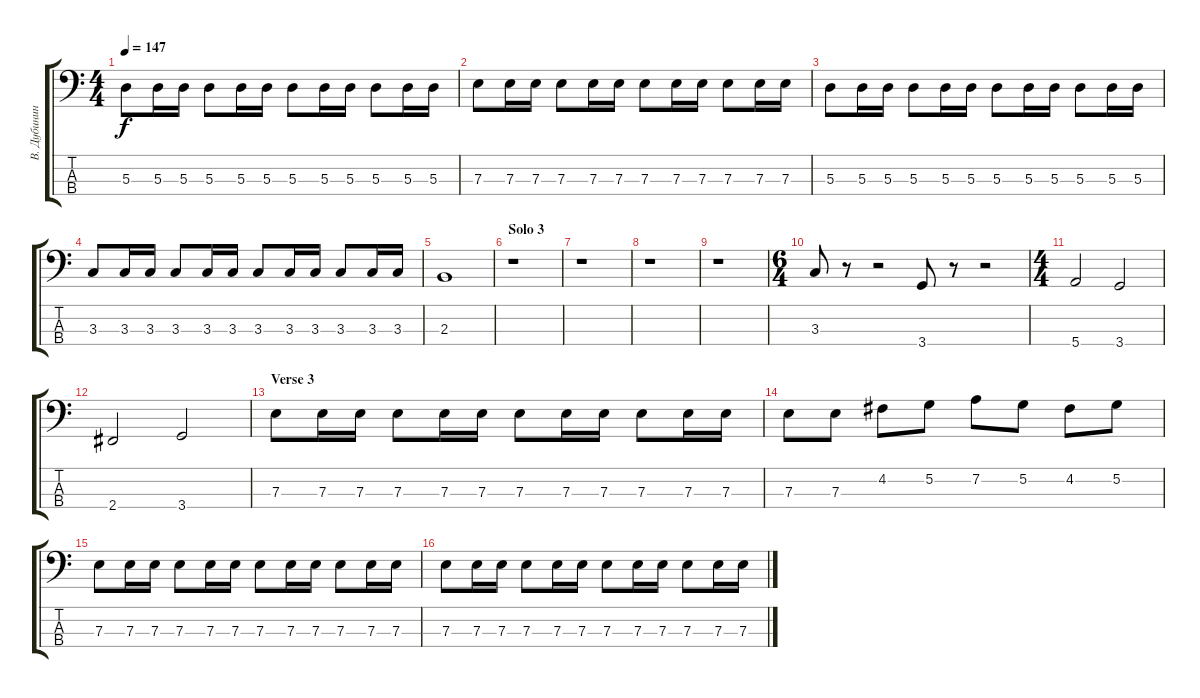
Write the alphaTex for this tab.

\track ("В. Дубинин" "В. Дубинин") {instrument electricbassfinger}
\staff {score tabs}
\tuning (G2 D2 A1 E1) {hide}
\ts (4 4)
\tempo 147
\clef f4
\ks c
5.3.8{dy f} 5.3.16 5.3.16 5.3.8 5.3.16 5.3.16 5.3.8 5.3.16 5.3.16 5.3.8 5.3.16 5.3.16 |
7.3.8 7.3.16 7.3.16 7.3.8 7.3.16 7.3.16 7.3.8 7.3.16 7.3.16 7.3.8 7.3.16 7.3.16 |
5.3.8 5.3.16 5.3.16 5.3.8 5.3.16 5.3.16 5.3.8 5.3.16 5.3.16 5.3.8 5.3.16 5.3.16 |
3.3.8 3.3.16 3.3.16 3.3.8 3.3.16 3.3.16 3.3.8 3.3.16 3.3.16 3.3.8 3.3.16 3.3.16 |
2.3.1 |
\section ("" "Solo 3")
r.1 |
r.1 |
r.1 |
r.1 |
\ts (6 4)
3.3.8 r.8 r.2 3.4.8 r.8 r.2 |
\ts (4 4)
5.4.2 3.4.2 |
2.4.2 3.4.2 |
\section ("" "Verse 3")
7.3.8 7.3.16 7.3.16 7.3.8 7.3.16 7.3.16 7.3.8 7.3.16 7.3.16 7.3.8 7.3.16 7.3.16 |
7.3.8 7.3.8 4.2.8 5.2.8 7.2.8 5.2.8 4.2.8 5.2.8 |
7.3.8 7.3.16 7.3.16 7.3.8 7.3.16 7.3.16 7.3.8 7.3.16 7.3.16 7.3.8 7.3.16 7.3.16 |
7.3.8 7.3.16 7.3.16 7.3.8 7.3.16 7.3.16 7.3.8 7.3.16 7.3.16 7.3.8 7.3.16 7.3.16
